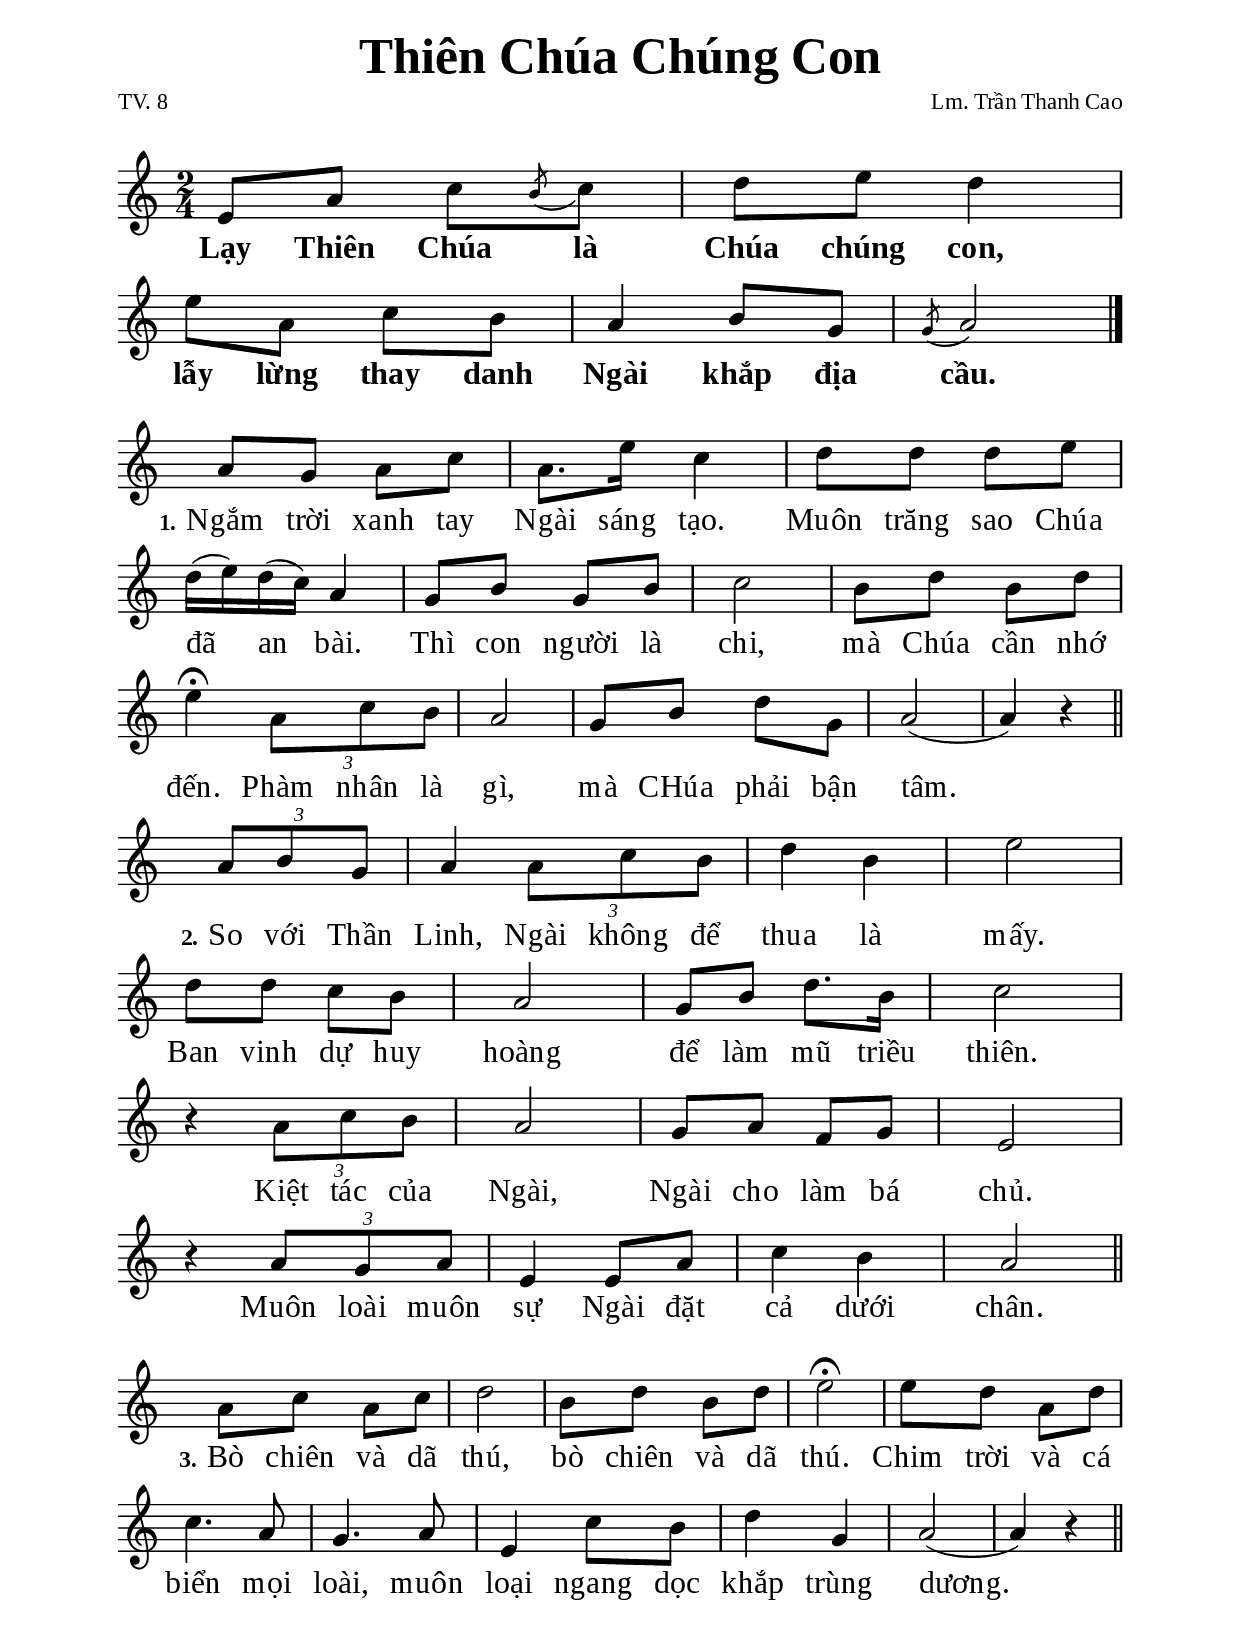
% Cài đặt chung
\version "2.20.0"
\include "english.ly"

\header {
  title = \markup { \fontsize #3 "Thiên Chúa Chúng Con" }
  poet = "TV. 8"
  composer = "Lm. Trần Thanh Cao"
  arranger = " "
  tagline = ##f
}

\paper {
  #(set-paper-size "a4")
  top-margin = 10\mm
  bottom-margin = 10\mm
  left-margin = 20\mm
  right-margin = 20\mm
  indent = #0
  #(define fonts
    (make-pango-font-tree
      "Liberation Serif"
      "Liberation Serif"
      "Liberation Serif"
      (/ 20 20)))
  page-count = #1
}

% Nhạc điệp khúc
nhacDiepKhuc = \relative c' {
  e8 a c \acciaccatura b8 c |
  d e d4 |
  e8 a, c b |
  a4 b8 g |
  \acciaccatura g8 a2 \bar "|."
}

% Nhạc phiên khúc
nhacPhienKhucMot = \relative c'' {
  a8 g a c |
  a8. e'16 c4 |
  d8 d d e |
  d16 (e) d (c) a4 |
  g8 b g b |
  c2 |
  b8 d b d |
  e4 \fermata \tuplet 3/2 { a,8 c b } |
  a2 |
  g8 b d g, |
  a2 ( |
  a4) r \bar "||"
}

nhacPhienKhucHai = \relative c'' {
  \partial 4 \tuplet 3/2 { a8 b g } |
  a4 \tuplet 3/2 { a8 c b } |
  d4 b |
  e2 |
  d8 d c b |
  a2 |
  g8 b d8. b16 |
  c2 |
  r4 \tuplet 3/2 { a8 c b } |
  a2 |
  g8 a f g |
  e2 |
  r4 \tuplet 3/2 { a8 g a } |
  e4 e8 a |
  c4 b |
  a2 \bar "||"
}

nhacPhienKhucBa = \relative c'' {
  a8 c a c |
  d2 |
  b8 d b d |
  e2 \fermata |
  e8 d a d |
  c4. a8 |
  g4. a8 |
  e4 c'8 b |
  d4 g, |
  a2 ( |
  a4) r \bar "||"
}

% Lời điệp khúc
loiDiepKhuc = \lyricmode {
  Lạy Thiên Chúa là Chúa chúng con,
  lẫy lừng thay danh Ngài khắp địa cầu.
}

% Lời phiên khúc
loiPhienKhucMot = \lyricmode {
  \set stanza = #"1."
  Ngắm trời xanh tay Ngài sáng tạo.
  Muôn trăng sao Chúa đã an bài.
  Thì con người là chi,
  mà Chúa cần nhớ đến.
  Phàm nhân là gì, mà CHúa phải bận tâm.
}

loiPhienKhucHai = \lyricmode {
  \set stanza = #"2."
  So với Thần Linh, Ngài không để thua là mấy.
  Ban vinh dự huy hoàng để làm mũ triều thiên.
  Kiệt tác của Ngài, Ngài cho làm bá chủ.
  Muôn loài muôn sự Ngài đặt cả dưới chân.
}

loiPhienKhucBa = \lyricmode {
  \set stanza = #"3."
  Bò chiên và dã thú,
  bò chiên và dã thú.
  Chim trời và cá biển mọi loài,
  muôn loại ngang dọc khắp trùng dương.
}


% Dàn trang
\score {
  \new ChoirStaff <<
    \new Staff = diepKhuc \with {
        \consists "Merge_rests_engraver"
        \magnifyStaff #(magstep +1)
      }
      <<
      \new Voice = beSop {
        \key c \major \time 2/4 \stemNeutral \nhacDiepKhuc
      }
    >>
    \new Lyrics \lyricsto beSop \loiDiepKhuc
  >>
  \layout {
    \override Lyrics.LyricText.font-series = #'bold
    \override Lyrics.LyricText.font-size = #+3
    \override Lyrics.LyricSpace.minimum-distance = #4.0
    \override Score.BarNumber.break-visibility = ##(#f #f #f)
    \override Score.SpacingSpanner.uniform-stretching = ##t
  }
}

\score {
  \new ChoirStaff <<
    \new Staff = phienKhuc \with {
        \magnifyStaff #(magstep +1)
      }
      <<
      \new Voice = beSop {
        \key c \major \time 2/4 \nhacPhienKhucMot
      }
    >>
    \new Lyrics \lyricsto beSop \loiPhienKhucMot
  >>
  \layout {
    \override Staff.TimeSignature.transparent = ##t
    \override Lyrics.LyricText.font-size = #+3
    \override Lyrics.LyricSpace.minimum-distance = #2.0
    \override Score.BarNumber.break-visibility = ##(#f #f #f)
    \override Score.SpacingSpanner.uniform-stretching = ##t
  } 
}

\score {
  \new ChoirStaff <<
    \new Staff = phienKhuc \with {
        \magnifyStaff #(magstep +1)
      }
      <<
      \new Voice = beSop {
        \key c \major \time 2/4 \nhacPhienKhucHai
      }
    >>
    \new Lyrics \lyricsto beSop \loiPhienKhucHai
  >>
  \layout {
    \override Staff.TimeSignature.transparent = ##t
    \override Lyrics.LyricText.font-size = #+3
    \override Lyrics.LyricSpace.minimum-distance = #2.0
    \override Score.BarNumber.break-visibility = ##(#f #f #f)
    \override Score.SpacingSpanner.uniform-stretching = ##t
  } 
}

\score {
  \new ChoirStaff <<
    \new Staff = phienKhuc \with {
        \magnifyStaff #(magstep +1)
      }
      <<
      \new Voice = beSop {
        \key c \major \time 2/4 \nhacPhienKhucBa
      }
    >>
    \new Lyrics \lyricsto beSop \loiPhienKhucBa
  >>
  \layout {
    \override Staff.TimeSignature.transparent = ##t
    \override Lyrics.LyricText.font-size = #+3
    \override Lyrics.LyricSpace.minimum-distance = #2.0
    \override Score.BarNumber.break-visibility = ##(#f #f #f)
    \override Score.SpacingSpanner.uniform-stretching = ##t
  } 
}
